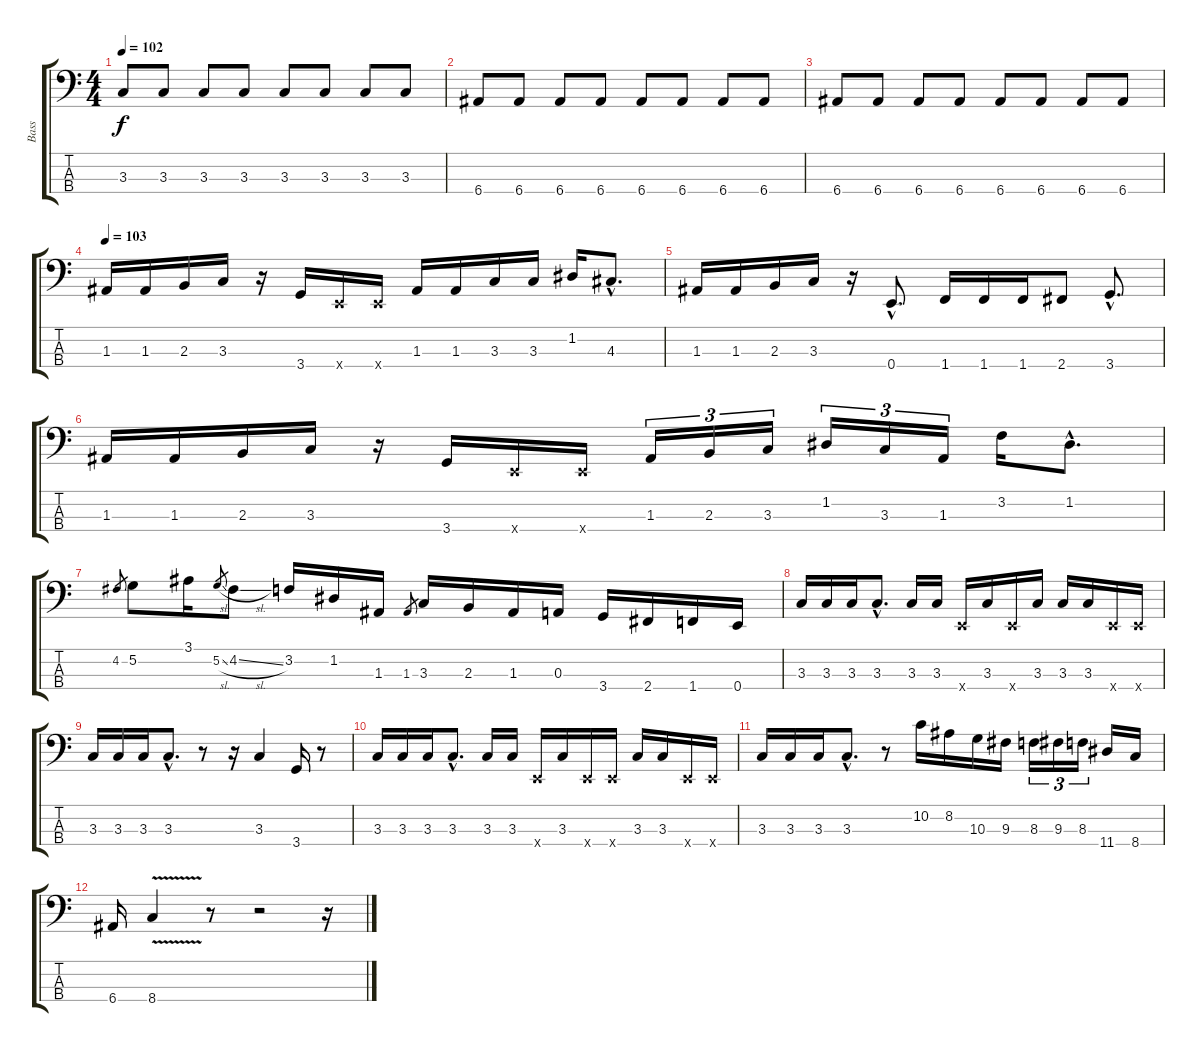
\track ("Bass" "Bass") {instrument electricbassfinger}
\staff {score tabs}
\tuning (G2 D2 A1 E1) {hide}
\ts (4 4)
\tempo 102
\clef f4
\ks c
3.3.8{dy f} 3.3.8 3.3.8 3.3.8 3.3.8 3.3.8 3.3.8 3.3.8 |
6.4.8 6.4.8 6.4.8 6.4.8 6.4.8 6.4.8 6.4.8 6.4.8 |
6.4.8 6.4.8 6.4.8 6.4.8 6.4.8 6.4.8 6.4.8 6.4.8 |
\tempo 103
1.3.16 1.3.16 2.3.16 3.3.16 r.16 3.4.16 0.4{x}.16 0.4{x}.16 1.3.16 1.3.16 3.3.16 3.3.16 1.2.16 4.3{hac}.8{d} |
1.3.16 1.3.16 2.3.16 3.3.16 r.16 0.4{hac}.8{d} 1.4.16 1.4.16 1.4.16 2.4.8 3.4{hac}.8{d} |
1.3.16 1.3.16 2.3.16 3.3.16 r.16 3.4.16 0.4{x}.16 0.4{x}.16 1.3.16{tu (3 2)} 2.3.16{tu (3 2)} 3.3.16{tu (3 2)} 1.2.16{tu (3 2)} 3.3.16{tu (3 2)} 1.3.16{tu (3 2)} 3.2.16 1.2{hac}.8{d} |
4.2.8{gr} 5.2.8 3.1.16 5.2{sl}.8{gr} 4.2{sl}.8 3.2.16 1.2.16 1.3.16 1.3.8{gr} 3.3.16 2.3.16 1.3.16 0.3.16 3.4.16 2.4.16 1.4.16 0.4.16 |
3.3.16 3.3.16 3.3.16 3.3{hac}.8{d} 3.3.16 3.3.16 0.4{x}.16 3.3.16 0.4{x}.16 3.3.16 3.3.16 3.3.16 0.4{x}.16 0.4{x}.16 |
3.3.16 3.3.16 3.3.16 3.3{hac}.8{d} r.8 r.16 3.3.4 3.4.16 r.8 |
3.3.16 3.3.16 3.3.16 3.3{hac}.8{d} 3.3.16 3.3.16 0.4{x}.16 3.3.16 0.4{x}.16 0.4{x}.16 3.3.16 3.3.16 0.4{x}.16 0.4{x}.16 |
3.3.16 3.3.16 3.3.16 3.3{hac}.8{d} r.8 10.2.16 8.2.16 10.3.16 9.3.16 8.3.16{tu (3 2)} 9.3.16{tu (3 2)} 8.3.16{tu (3 2)} 11.4.16 8.4.16 |
6.4.16 8.4{v}.4 r.8 r.2 r.16
